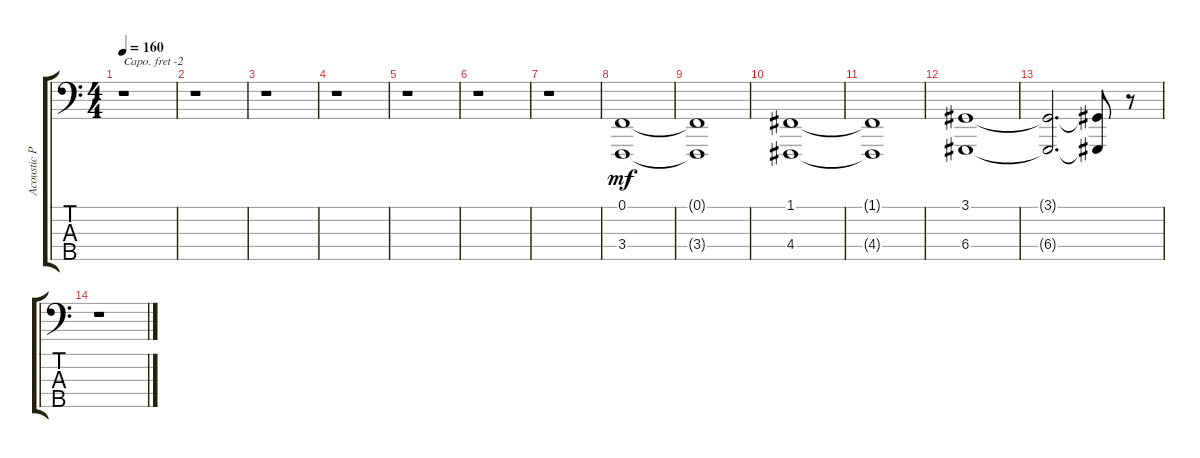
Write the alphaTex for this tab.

\track ("Acoustic Piano (Staff 2)" "Acoustic P") {instrument acousticgrandpiano}
\staff {score tabs}
\capo -2
\tuning (G2 D2 A1 E1 B0) {hide}
\ts (4 4)
\tempo 160
\clef f4
\ks c
r.1{dy mf} |
r.1 |
r.1 |
r.1 |
r.1 |
r.1 |
r.1 |
(0.1 3.4).1 |
(0.1{t} 3.4{t}).1 |
(1.1 4.4).1 |
(1.1{t} 4.4{t}).1 |
(3.1 6.4).1 |
(3.1{t} 6.4{t}).2{d} (3.1{t} 6.4{t}).8 r.8 |
r.1
